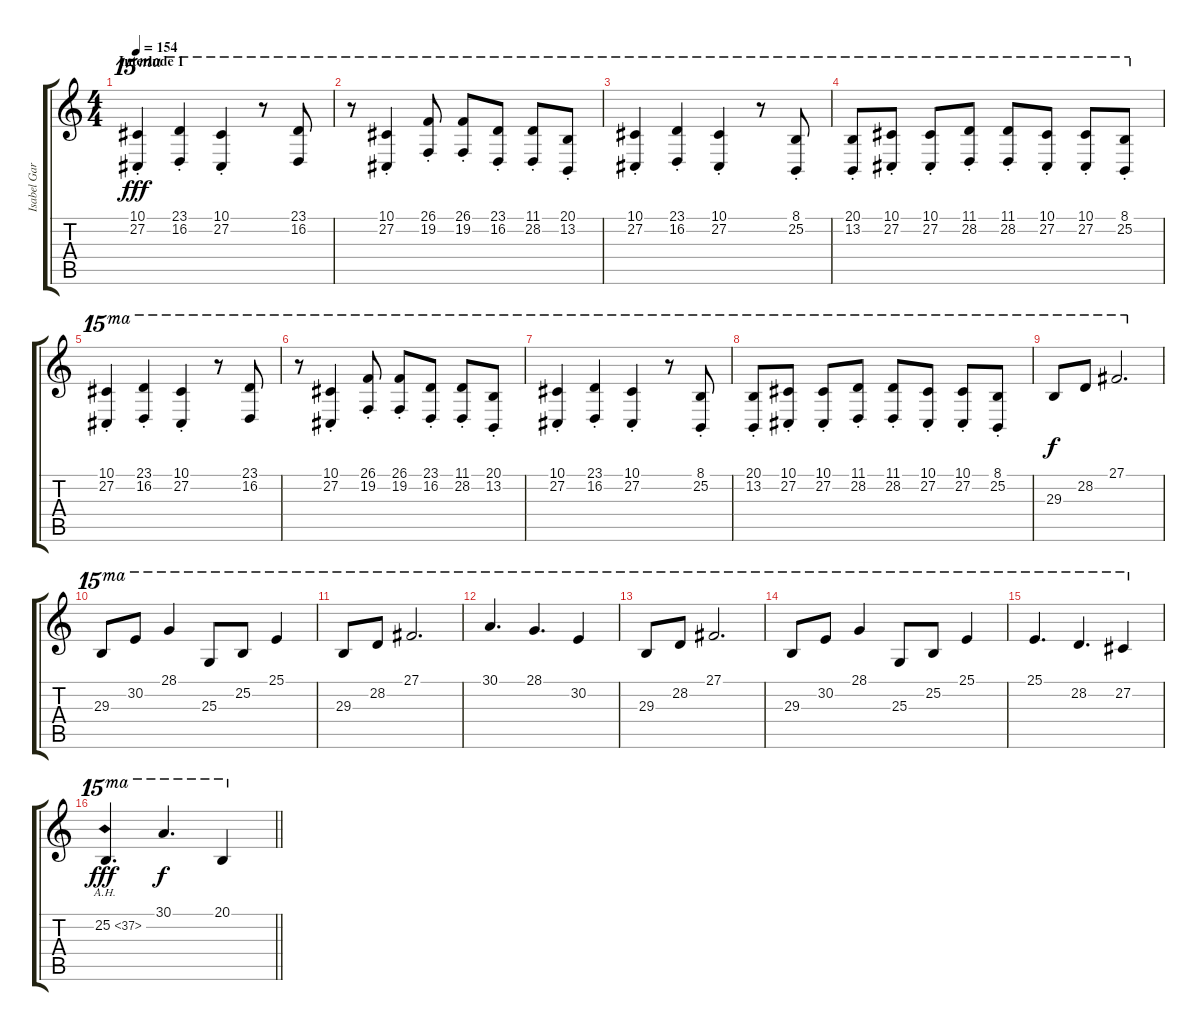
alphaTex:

\track ("Isabel García - Keyboard" "Isabel Gar") {instrument stringensemble1}
\staff {score tabs}
\tuning (Eb4 Bb3 Gb3 Db3 Ab2 Eb2) {hide}
\ts (4 4)
\section ("" "Interlude 1")
\tempo 154
\clef g2
\ks c
(10.1{st} 27.2{st}).4{ot 15ma dy fff} (23.1{st} 16.2{st}).4{ot 15ma} (10.1{st} 27.2{st}).4{ot 15ma} r.8{ot 15ma} (23.1 16.2).8{ot 15ma} |
r.8{ot 15ma} (10.1{st} 27.2{st}).4{ot 15ma} (26.1{st} 19.2{st}).8{ot 15ma} (26.1{st} 19.2{st}).8{ot 15ma} (23.1{st} 16.2{st}).8{ot 15ma} (11.1{st} 28.2{st}).8{ot 15ma} (20.1{st} 13.2{st}).8{ot 15ma} |
(10.1{st} 27.2{st}).4{ot 15ma} (23.1{st} 16.2{st}).4{ot 15ma} (10.1{st} 27.2{st}).4{ot 15ma} r.8{ot 15ma} (8.1{st} 25.2{st}).8{ot 15ma} |
(20.1{st} 13.2{st}).8{ot 15ma} (10.1{st} 27.2{st}).8{ot 15ma} (10.1{st} 27.2{st}).8{ot 15ma} (11.1{st} 28.2{st}).8{ot 15ma} (11.1{st} 28.2{st}).8{ot 15ma} (10.1{st} 27.2{st}).8{ot 15ma} (10.1{st} 27.2{st}).8{ot 15ma} (8.1{st} 25.2{st}).8{ot 15ma} |
(10.1{st} 27.2{st}).4{ot 15ma} (23.1{st} 16.2{st}).4{ot 15ma} (10.1{st} 27.2{st}).4{ot 15ma} r.8{ot 15ma} (23.1 16.2).8{ot 15ma} |
r.8{ot 15ma} (10.1{st} 27.2{st}).4{ot 15ma} (26.1{st} 19.2{st}).8{ot 15ma} (26.1{st} 19.2{st}).8{ot 15ma} (23.1{st} 16.2{st}).8{ot 15ma} (11.1{st} 28.2{st}).8{ot 15ma} (20.1{st} 13.2{st}).8{ot 15ma} |
(10.1{st} 27.2{st}).4{ot 15ma} (23.1{st} 16.2{st}).4{ot 15ma} (10.1{st} 27.2{st}).4{ot 15ma} r.8{ot 15ma} (8.1{st} 25.2{st}).8{ot 15ma} |
(20.1{st} 13.2{st}).8{ot 15ma} (10.1{st} 27.2{st}).8{ot 15ma} (10.1{st} 27.2{st}).8{ot 15ma} (11.1{st} 28.2{st}).8{ot 15ma} (11.1{st} 28.2{st}).8{ot 15ma} (10.1{st} 27.2{st}).8{ot 15ma} (10.1{st} 27.2{st}).8{ot 15ma} (8.1{st} 25.2{st}).8{ot 15ma} |
29.3.8{ot 15ma dy f instrument celesta} 28.2.8{ot 15ma} 27.1.2{d ot 15ma} |
29.3.8{ot 15ma} 30.2.8{ot 15ma} 28.1.4{ot 15ma} 25.3.8{ot 15ma} 25.2.8{ot 15ma} 25.1.4{ot 15ma} |
29.3.8{ot 15ma} 28.2.8{ot 15ma} 27.1.2{d ot 15ma} |
30.1.4{d ot 15ma} 28.1.4{d ot 15ma} 30.2.4{ot 15ma} |
29.3.8{ot 15ma} 28.2.8{ot 15ma} 27.1.2{d ot 15ma} |
29.3.8{ot 15ma} 30.2.8{ot 15ma} 28.1.4{ot 15ma} 25.3.8{ot 15ma} 25.2.8{ot 15ma} 25.1.4{ot 15ma} |
25.1.4{d ot 15ma} 28.2.4{d ot 15ma} 27.2.4{ot 15ma} |
\barLineRight lightlight
25.2{ah 12}.4{d ot 15ma dy fff} 30.1.4{d ot 15ma dy f} 20.1.4{ot 15ma}
